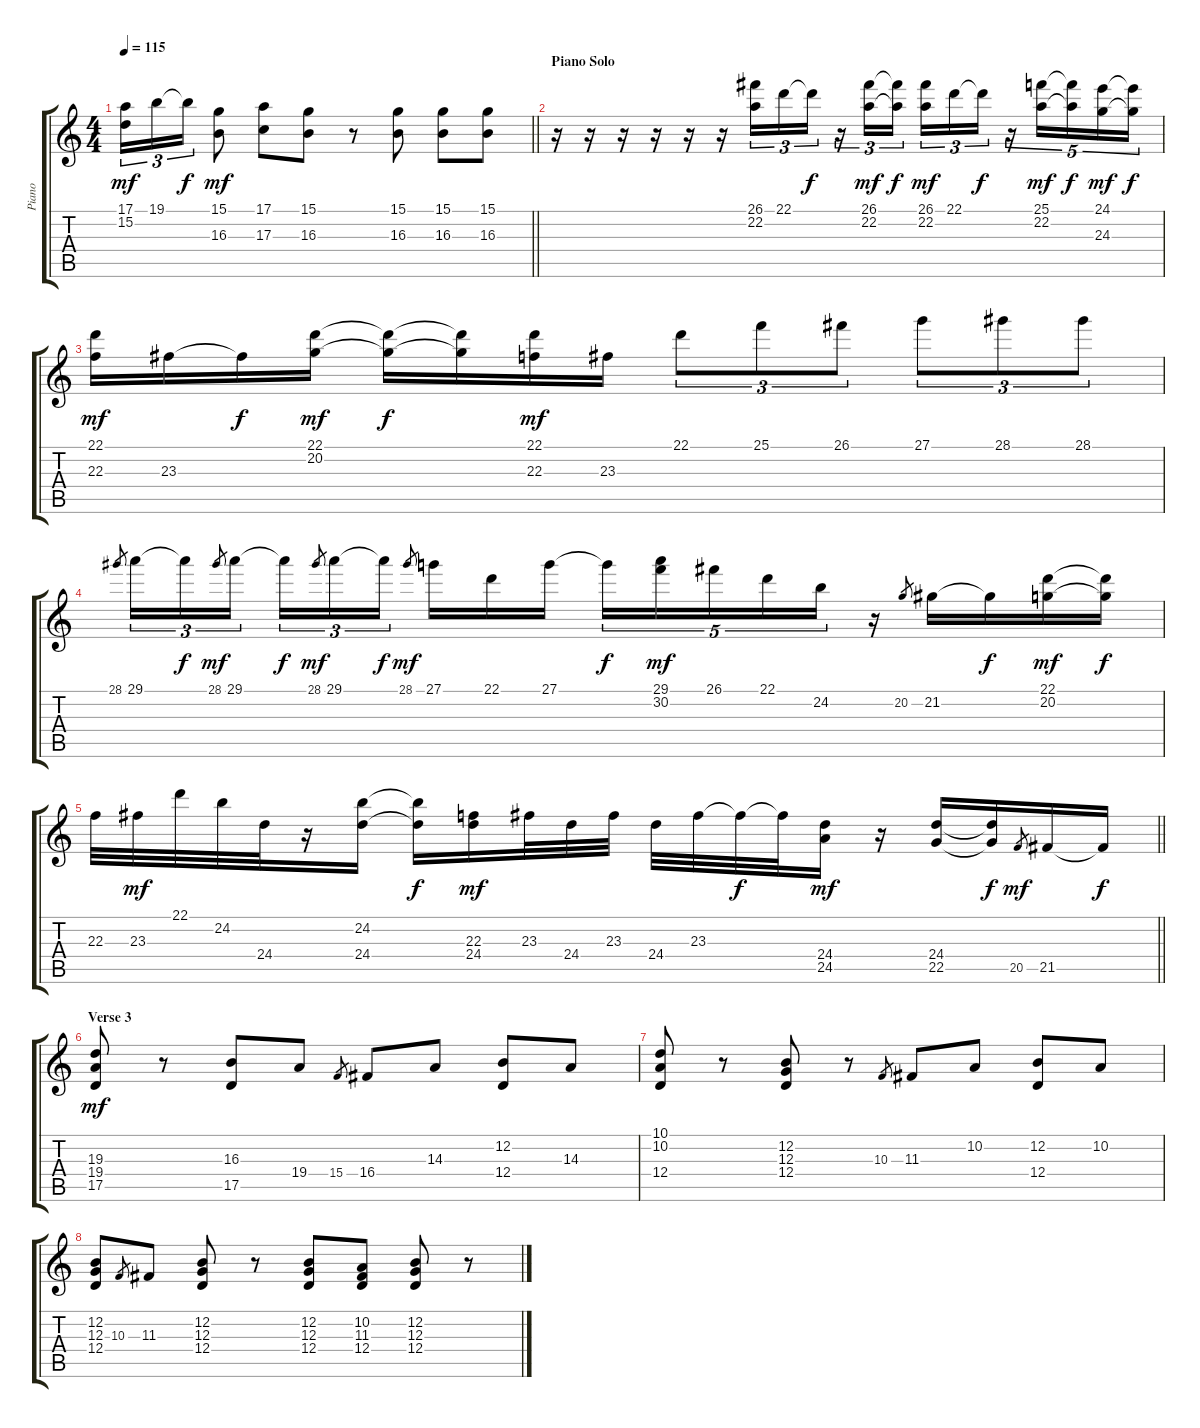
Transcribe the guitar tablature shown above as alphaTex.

\track ("Piano" "Piano") {instrument acousticgrandpiano}
\staff {score tabs}
\tuning (E4 B3 G3 D3 A2 E2) {hide}
\ts (4 4)
\tempo 115
\clef g2
\barLineRight lightlight
\ks c
(17.1 15.2).16{tu (3 2) dy mf} 19.1.16{tu (3 2)} 19.1{t}.16{tu (3 2) dy f} (15.1 16.3).8{dy mf} (17.1 17.3).8 (15.1 16.3).8 r.8 (15.1 16.3).8 (15.1 16.3).8 (15.1 16.3).8 |
\section ("" "Piano Solo")
r.16 r.16 r.16 r.16 r.16 r.16 (26.1 22.2).16{tu (3 2)} 22.1.16{tu (3 2)} 22.1{t}.16{tu (3 2) dy f} r.16{tu (3 2)} (26.1 22.2).16{tu (3 2) dy mf} (26.1{t} 22.2{t}).16{tu (3 2) dy f beam splitsecondary} (26.1 22.2).16{tu (3 2) dy mf} 22.1.16{tu (3 2)} 22.1{t}.16{tu (3 2) dy f} r.16{tu (5 4)} (25.1 22.2).16{tu (5 4) dy mf} (25.1{t} 22.2{t}).16{tu (5 4) dy f} (24.1 24.3).16{tu (5 4) dy mf} (24.1{t} 24.3{t}).16{tu (5 4) dy f} |
(22.1 22.3).16{dy mf} 23.3.16 23.3{t}.16{dy f} (22.1 20.2).16{dy mf} (22.1{t} 20.2{t}).16{dy f} (22.1{t} 20.2{t}).16 (22.1 22.3).16{dy mf} 23.3.16 22.1.8{tu (3 2)} 25.1.8{tu (3 2)} 26.1.8{tu (3 2)} 27.1.8{tu (3 2)} 28.1.8{tu (3 2)} 28.1.8{tu (3 2)} |
28.1.8{gr} 29.1.16{tu (3 2)} 29.1{t}.16{tu (3 2) dy f} 28.1.8{gr dy mf} 29.1.16{tu (3 2) beam splitsecondary} 29.1{t}.16{tu (3 2) dy f} 28.1.8{gr dy mf} 29.1.16{tu (3 2)} 29.1{t}.16{tu (3 2) dy f} 28.1.8{gr dy mf} 27.1.16 22.1.16 27.1.16{beam splitsecondary} 27.1{t}.16{tu (5 4) dy f} (29.1 30.2).16{tu (5 4) dy mf} 26.1.16{tu (5 4)} 22.1.16{tu (5 4)} 24.2.16{tu (5 4)} r.16 20.2.8{gr} 21.2.16 21.2{t}.16{dy f} (22.1 20.2).16{dy mf} (22.1{t} 20.2{t}).16{dy f} |
\barLineRight lightlight
22.3.32 23.3.32{dy mf} 22.1.32 24.2.32 24.4.32 r.16 (24.2 24.4).16 (24.2{t} 24.4{t}).16{dy f} (22.3 24.4).16{dy mf} 23.3.32 24.4.32 23.3.32 24.4.32 23.3.32 23.3{t}.32{dy f} 23.3{t}.32 (24.4 24.5).16{dy mf} r.16 (24.4 22.5).16 (24.4{t} 22.5{t}).16{dy f} 20.5.8{gr dy mf} 21.5.16 21.5{t}.16{dy f} |
\section ("" "Verse 3")
(19.3 19.4 17.5).8{dy mf} r.8 (16.3 17.5).8 19.4.8 15.4.8{gr} 16.4.8 14.3.8 (12.2 12.4).8 14.3.8 |
(10.1 10.2 12.4).8 r.8 (12.2 12.3 12.4).8 r.8 10.3.8{gr} 11.3.8 10.2.8 (12.2 12.4).8 10.2.8 |
(12.2 12.3 12.4).8 10.3.8{gr} 11.3.8 (12.2 12.3 12.4).8 r.8 (12.2 12.3 12.4).8 (10.2 11.3 12.4).8 (12.2 12.3 12.4).8 r.8
